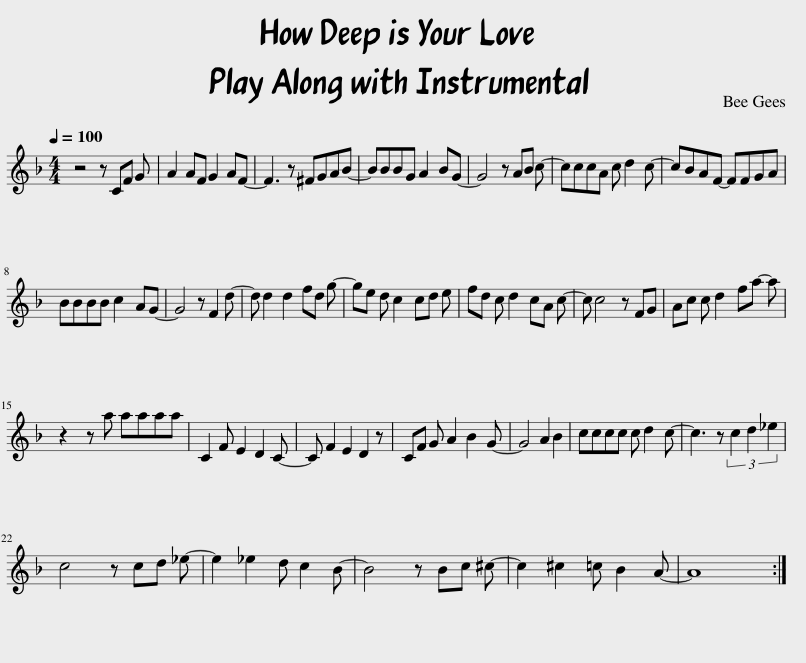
X:1
L:1/8
Q:1/4=100
M:4/4
I:linebreak $
K:none
V:1 treble transpose=-2
V:1
[K:F] z4 z CF G | A2 AF G2 AF- | F3 z ^FGAB- | BBBG A2 BG- | G4 z AB c- | %5
 cccA c d2 c- | cBAF- FFGA |$ BBBB c2 AG- | G4 z F2 d- | d d2 d2 fd g- | %10
 ge d c2 cd e | fd c d2 cA c- | c c4 z FG | Ac c d2 fa- a |$ z2 z a aaaa | %15
 C2 F E2 D2 C- | C F2 E2 D2 z | CF G A2 B2 G- | G4 A2 B2 | cccc c d2 c- | %20
 c3 z (3c2 d2 _e2 |$ c4 z cd _e- | e2 _e2 d c2 B- | B4 z Bc ^c- | c2 ^c2 =c B2 A- | %25
 A8 :| %26
